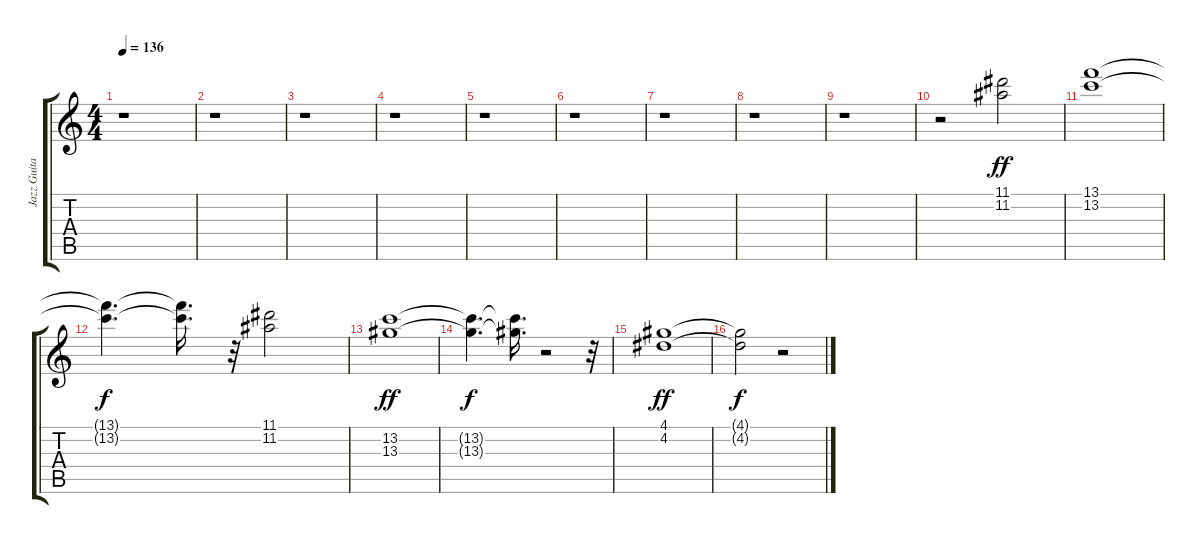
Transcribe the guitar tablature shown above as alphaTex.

\track ("Jazz Guitar" "Jazz Guita") {instrument electricguitarjazz}
\staff {score tabs}
\tuning (E4 B3 G3 D3 A2 E2) {hide}
\ts (4 4)
\tempo 136
\clef g2
\ks c
r.1{dy f} |
r.1 |
r.1 |
r.1 |
r.1 |
r.1 |
r.1 |
r.1 |
r.1 |
r.2 (11.1 11.2).2{dy ff} |
(13.1 13.2).1 |
(13.1{t} 13.2{t}).4{d dy f} (13.1{t} 13.2{t}).16{d} r.32 (11.1 11.2).2 |
(13.2 13.3).1{dy ff} |
(13.2{t} 13.3{t}).4{d dy f} (13.2{t} 13.3{t}).16{d} r.2 r.32 |
(4.1 4.2).1{dy ff} |
(4.1{t} 4.2{t}).2{dy f} r.2
